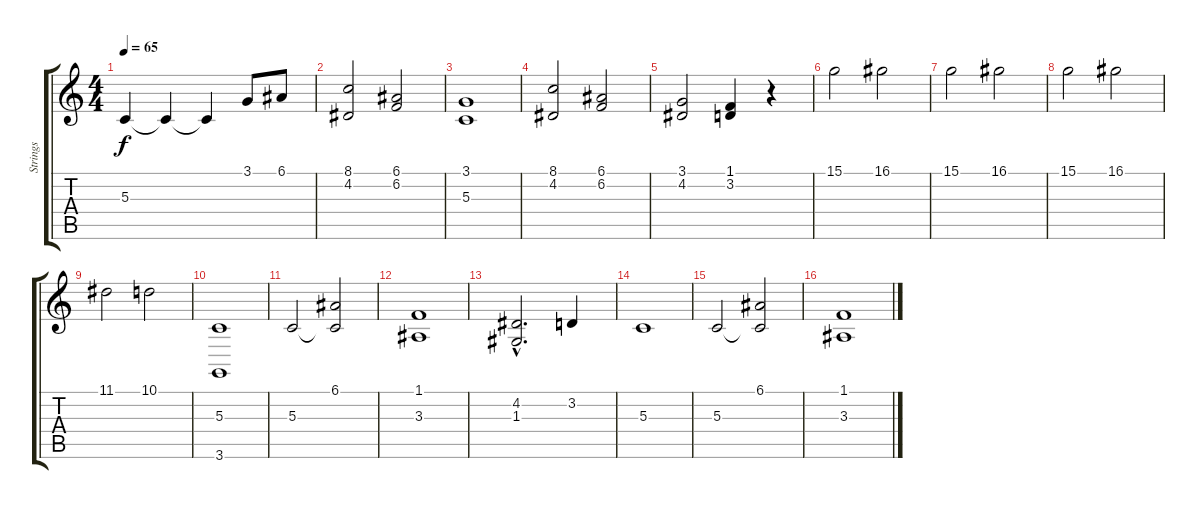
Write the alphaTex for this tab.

\track ("Strings" "Strings") {instrument stringensemble1}
\staff {score tabs}
\tuning (E4 B3 G3 D3 A2 E2) {hide}
\ts (4 4)
\tempo 65
\clef g2
\ks c
5.3.4{dy f} 5.3{t}.4 5.3{t}.4 3.1.8 6.1.8 |
(8.1 4.2).2 (6.1 6.2).2 |
(3.1 5.3).1 |
(8.1 4.2).2 (6.1 6.2).2 |
(3.1 4.2).2 (1.1 3.2).4 r.4 |
15.1.2 16.1.2 |
15.1.2 16.1.2 |
15.1.2 16.1.2 |
11.1.2 10.1.2 |
(5.3 3.6).1 |
5.3.2 (6.1 5.3{t}).2 |
(1.1 3.3).1 |
(4.2{hac} 1.3{hac}).2{d} 3.2.4 |
5.3.1 |
5.3.2 (6.1 5.3{t}).2 |
(1.1 3.3).1
